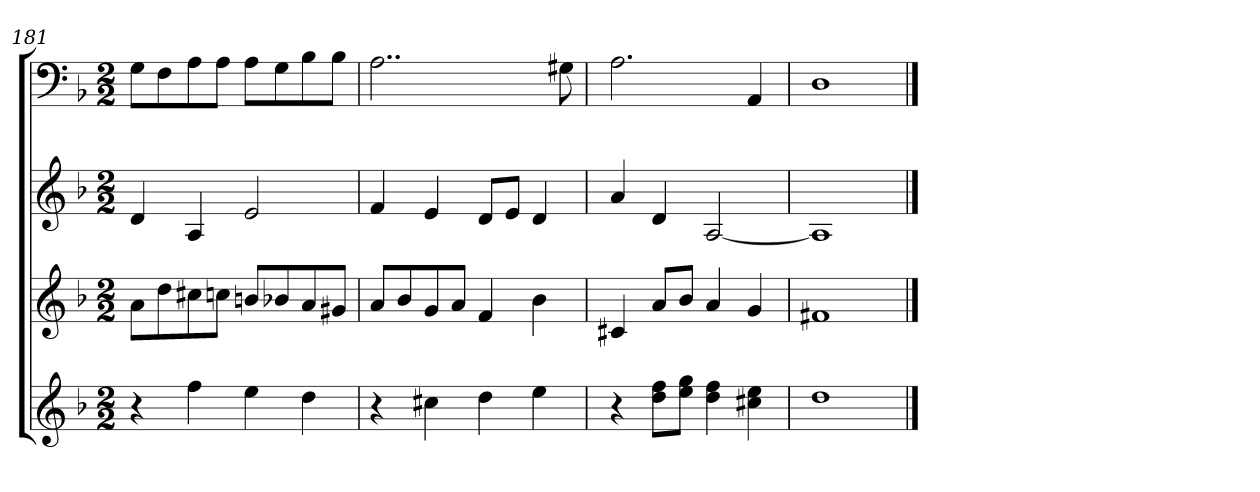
**kern	**kern	**kern	**kern
*part4	*part3	*part2	*part1
*staff4	*staff3	*staff2	*staff1
*k[b-]	*k[b-]	*k[b-]	*k[b-]
*d:	*d:	*d:	*d:
*M2/2	*M2/2	*M2/2	*M2/2
=181	=181	=181	=181
4r	8aL	4d	8GL
.	8dd	.	8F
4ff	8cc#X	4A	8A
.	8ccnJ	.	8AJ
4ee	8bnL	2e	8AL
.	8b-X	.	8G
4dd	8a	.	8B-
.	8g#XJ	.	8B-J
=182	=182	=182	=182
4r	8aL	4f	2..A
.	8b-	.	.
4cc#X	8g	4e	.
.	8aJ	.	.
4dd	4f	8dL	.
.	.	8eJ	.
4ee	4b-	4d	.
.	.	.	8G#X
=183	=183	=183	=183
4r	4c#X	4a	2.A
8dd 8ffL	8aL	4d	.
8ee 8ggJ	8b-J	.	.
4dd 4ff	4a	[2A	.
4cc#X 4ee	4g	.	4AA
=184	=184	=184	=184
1dd	1f#X	1A]	1D
==	==	==	==
*-	*-	*-	*-
